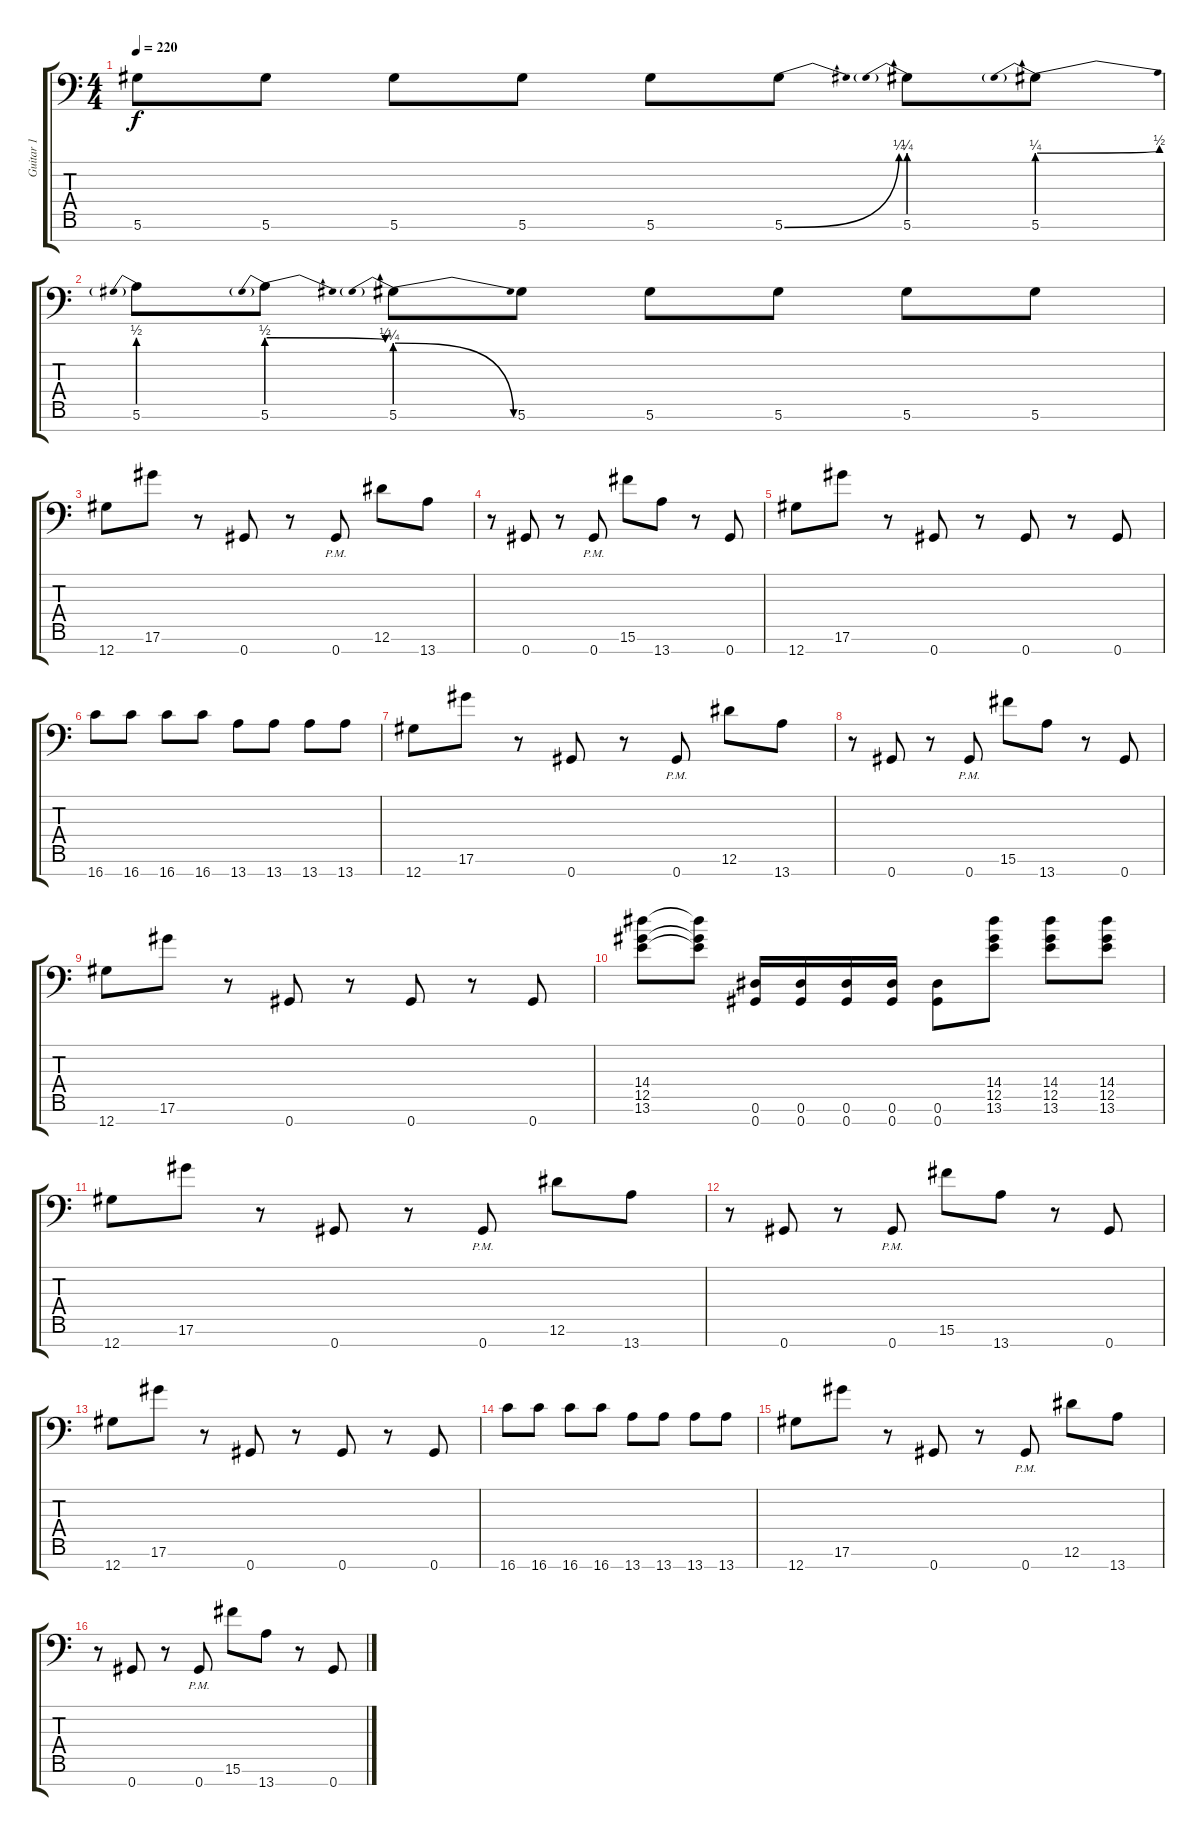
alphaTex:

\track ("Guitar 1" "Guitar 1") {instrument overdrivenguitar}
\staff {score tabs}
\tuning (Eb4 Bb3 Gb3 Db3 Ab2 Eb2 Ab1) {hide}
\ts (4 4)
\tempo 220
\clef f4
\ks c
5.6.8{dy f} 5.6.8 5.6.8 5.6.8 5.6.8 5.6{be (bend 0 0 60 1)}.8 5.6{be (prebend 0 1 60 1)}.8 5.6{be (prebendbend 0 1 60 2)}.8 |
5.6{be (prebend 0 2 60 2)}.8 5.6{be (prebendrelease 0 2 60 1)}.8 5.6{be (prebendrelease 0 1 60 0)}.8 5.6.8 5.6.8 5.6.8 5.6.8 5.6.8 |
12.7.8 17.6.8 r.8 0.7.8 r.8 0.7{pm}.8 12.6.8 13.7.8 |
r.8 0.7.8 r.8 0.7{pm}.8 15.6.8 13.7.8 r.8 0.7.8 |
12.7.8 17.6.8 r.8 0.7.8 r.8 0.7.8 r.8 0.7.8 |
16.7.8 16.7.8 16.7.8 16.7.8 13.7.8 13.7.8 13.7.8 13.7.8 |
12.7.8 17.6.8 r.8 0.7.8 r.8 0.7{pm}.8 12.6.8 13.7.8 |
r.8 0.7.8 r.8 0.7{pm}.8 15.6.8 13.7.8 r.8 0.7.8 |
12.7.8 17.6.8 r.8 0.7.8 r.8 0.7.8 r.8 0.7.8 |
(14.4 12.5 13.6).8 (14.4{t} 12.5{t} 13.6{t}).8 (0.6 0.7).16 (0.6 0.7).16 (0.6 0.7).16 (0.6 0.7).16 (0.6 0.7).8 (14.4 12.5 13.6).8 (14.4 12.5 13.6).8 (14.4 12.5 13.6).8 |
12.7.8 17.6.8 r.8 0.7.8 r.8 0.7{pm}.8 12.6.8 13.7.8 |
r.8 0.7.8 r.8 0.7{pm}.8 15.6.8 13.7.8 r.8 0.7.8 |
12.7.8 17.6.8 r.8 0.7.8 r.8 0.7.8 r.8 0.7.8 |
16.7.8 16.7.8 16.7.8 16.7.8 13.7.8 13.7.8 13.7.8 13.7.8 |
12.7.8 17.6.8 r.8 0.7.8 r.8 0.7{pm}.8 12.6.8 13.7.8 |
r.8 0.7.8 r.8 0.7{pm}.8 15.6.8 13.7.8 r.8 0.7.8
